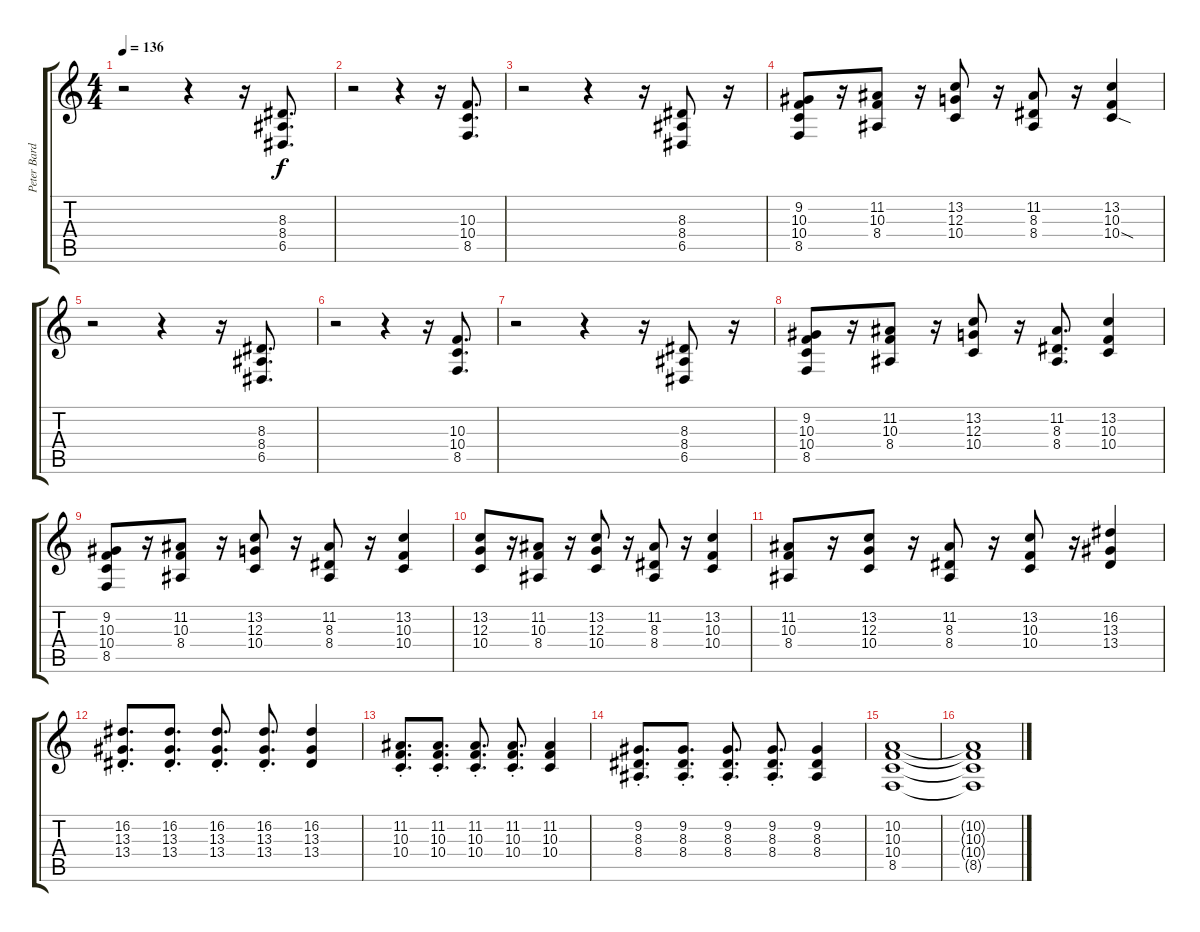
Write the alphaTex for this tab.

\track ("Peter Bardens" "Peter Bard") {instrument harmonica}
\staff {score tabs}
\tuning (E4 B3 G3 D3 A2 E2) {hide}
\ts (4 4)
\tempo 136
\clef g2
\ks c
r.2{dy f} r.4 r.16 (8.3 8.4 6.5).8{d} |
r.2 r.4 r.16 (10.3 10.4 8.5).8{d} |
r.2 r.4 r.16 (8.3 8.4 6.5).8 r.16 |
(9.2 10.3 10.4 8.5).8 r.16 (11.2 10.3 8.4).8 r.16 (13.2 12.3 10.4).8 r.16 (11.2 8.3 8.4).8 r.16 (13.2 10.3 10.4{sod}).4 |
r.2 r.4 r.16 (8.3 8.4 6.5).8{d} |
r.2 r.4 r.16 (10.3 10.4 8.5).8{d} |
r.2 r.4 r.16 (8.3 8.4 6.5).8 r.16 |
(9.2 10.3 10.4 8.5).8 r.16 (11.2 10.3 8.4).8 r.16 (13.2 12.3 10.4).8 r.16 (11.2 8.3 8.4).8{d} (13.2 10.3 10.4).4 |
(9.2 10.3 10.4 8.5).8{volume 8} r.16 (11.2 10.3 8.4).8 r.16 (13.2 12.3 10.4).8 r.16 (11.2 8.3 8.4).8 r.16 (13.2 10.3 10.4).4 |
(13.2 12.3 10.4).8 r.16 (11.2 10.3 8.4).8 r.16 (13.2 12.3 10.4).8 r.16 (11.2 8.3 8.4).8 r.16 (13.2 10.3 10.4).4 |
(11.2 10.3 8.4).8 r.16 (13.2 12.3 10.4).8 r.16 (11.2 8.3 8.4).8 r.16 (13.2 10.3 10.4).8 r.16 (16.2 13.3 13.4).4 |
(16.2{st} 13.3{st} 13.4{st}).8{d} (16.2{st} 13.3{st} 13.4{st}).8{d} (16.2{st} 13.3{st} 13.4{st}).8{d} (16.2{st} 13.3{st} 13.4{st}).8{d} (16.2 13.3 13.4).4 |
(11.2{st} 10.3{st} 10.4{st}).8{d} (11.2{st} 10.3{st} 10.4{st}).8{d} (11.2{st} 10.3{st} 10.4{st}).8{d} (11.2{st} 10.3{st} 10.4{st}).8{d} (11.2 10.3 10.4).4 |
(9.2{st} 8.3{st} 8.4{st}).8{d} (9.2{st} 8.3{st} 8.4{st}).8{d} (9.2{st} 8.3{st} 8.4{st}).8{d} (9.2{st} 8.3{st} 8.4{st}).8{d} (9.2 8.3 8.4).4 |
(10.2 10.3 10.4 8.5).1 |
(10.2{t} 10.3{t} 10.4{t} 8.5{t}).1
